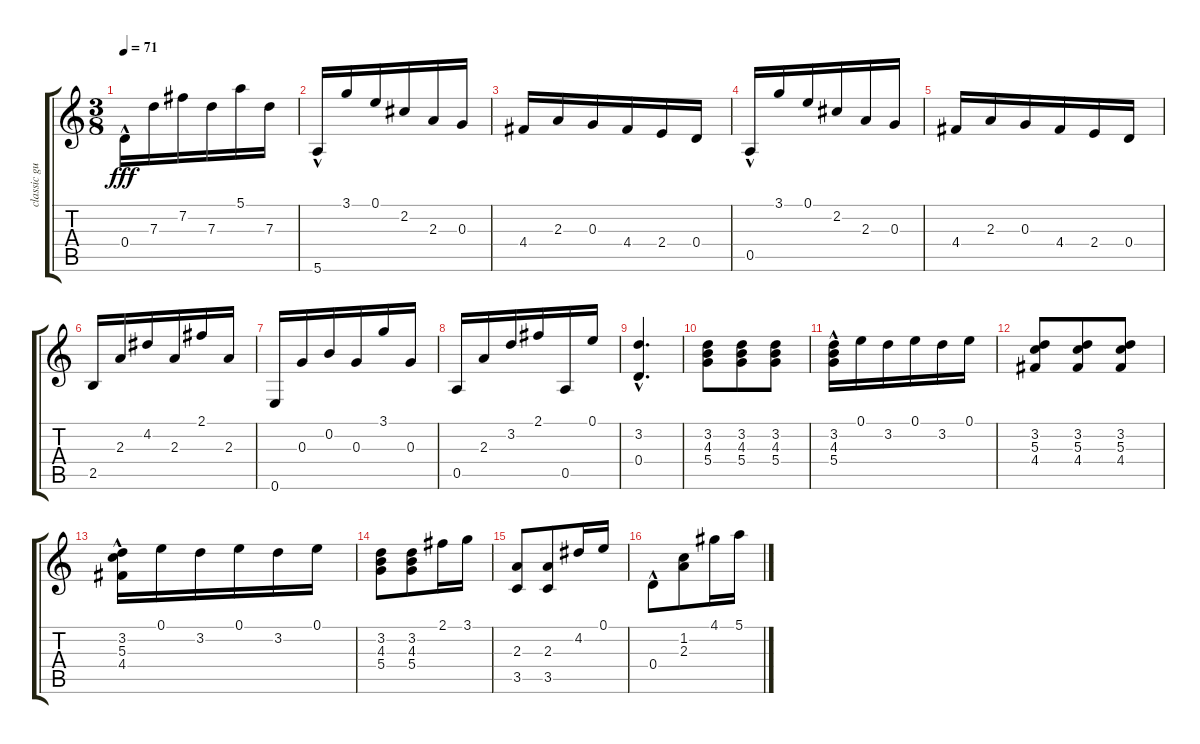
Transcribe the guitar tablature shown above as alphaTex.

\track ("classic guitar" "classic gu") {instrument acousticguitarnylon}
\staff {score tabs}
\tuning (E4 B3 G3 D3 A2 E2) {hide}
\ts (3 8)
\tempo 71
\clef g2
\ks c
0.4{hac}.16{dy fff} 7.3.16 7.2.16 7.3.16 5.1.16 7.3.16 |
5.6{hac}.16 3.1.16 0.1.16 2.2.16 2.3.16 0.3.16 |
4.4.16 2.3.16 0.3.16 4.4.16 2.4.16 0.4.16 |
0.5{hac}.16 3.1.16 0.1.16 2.2.16 2.3.16 0.3.16 |
4.4.16 2.3.16 0.3.16 4.4.16 2.4.16 0.4.16 |
2.5.16 2.3.16 4.2.16 2.3.16 2.1.16 2.3.16 |
0.6.16 0.3.16 0.2.16 0.3.16 3.1.16 0.3.16 |
0.5.16 2.3.16 3.2.16 2.1.16 0.5.16 0.1.16 |
(3.2{hac} 0.4{hac}).4{d} |
(3.2 4.3 5.4).8 (3.2 4.3 5.4).8 (3.2 4.3 5.4).8 |
(3.2 4.3{hac} 5.4{hac}).16 0.1.16 3.2.16 0.1.16 3.2.16 0.1.16 |
(3.2 5.3 4.4).8 (3.2 5.3 4.4).8 (3.2 5.3 4.4).8 |
(3.2 5.3{hac} 4.4{hac}).16 0.1.16 3.2.16 0.1.16 3.2.16 0.1.16 |
(3.2 4.3 5.4).8 (3.2 4.3 5.4).8 2.1.16 3.1.16 |
(2.3 3.5).8 (2.3 3.5).8 4.2.16 0.1.16 |
0.4{hac}.8 (1.2 2.3).8 4.1.16 5.1.16
